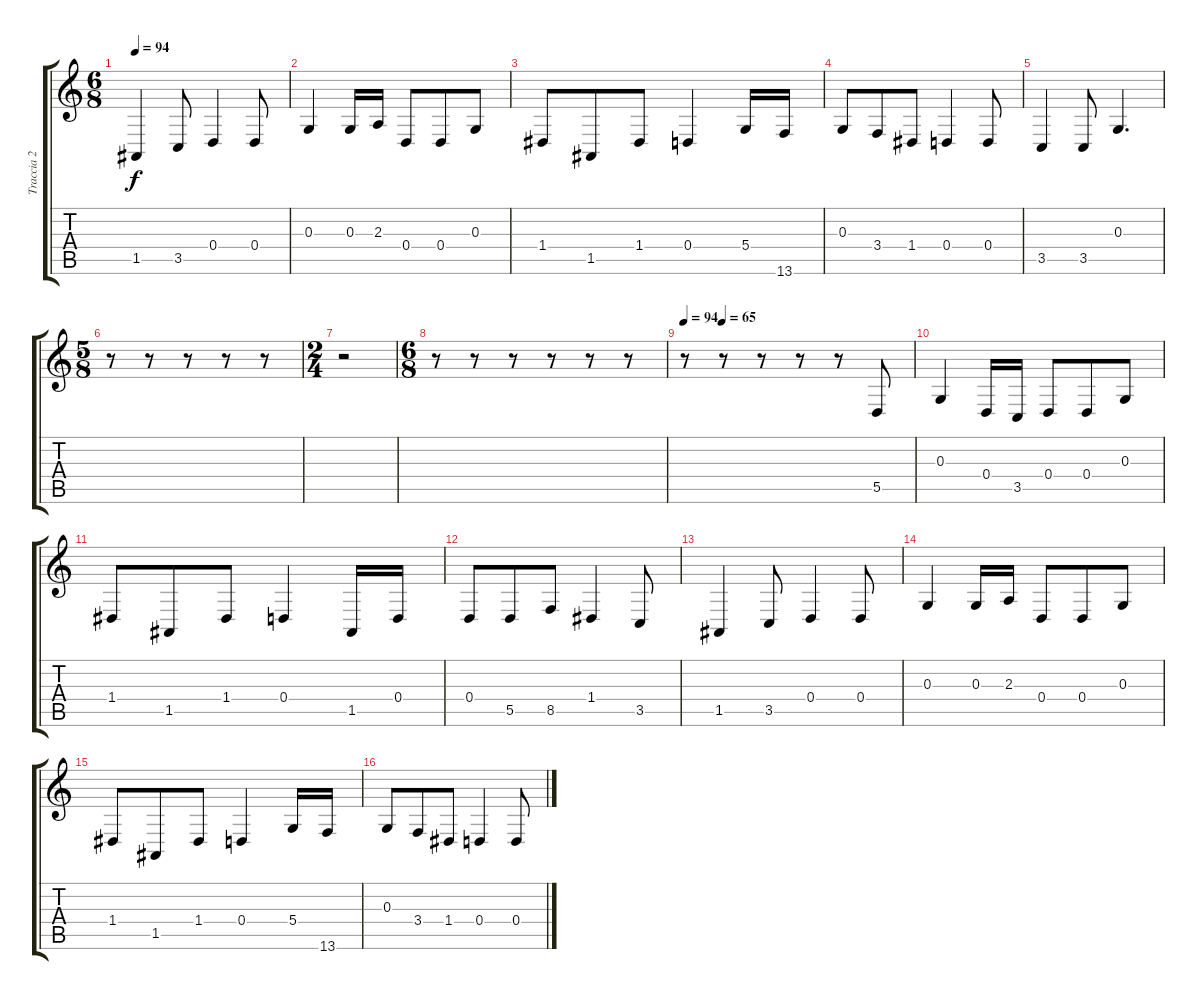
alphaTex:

\track ("Traccia 2" "Traccia 2") {instrument tremolostrings}
\staff {score tabs}
\tuning (E4 B3 G3 D3 A2 E2) {hide}
\ts (6 8)
\tempo 94
\clef g2
\ks c
1.5.4{dy f} 3.5.8 0.4.4 0.4.8 |
0.3.4 0.3.16 2.3.16 0.4.8 0.4.8 0.3.8 |
1.4.8 1.5.8 1.4.8 0.4.4 5.4.16 13.6.16 |
0.3.8 3.4.8 1.4.8 0.4.4 0.4.8 |
3.5.4 3.5.8 0.3.4{d} |
\ts (5 8)
r.8 r.8 r.8 r.8 r.8 |
\ts (2 4)
r.2 |
\ts (6 8)
r.8 r.8 r.8 r.8 r.8 r.8 |
\tempo (65 0.16666666666666666)
\tempo 94
r.8 r.8 r.8 r.8 r.8 5.5.8 |
0.3.4 0.4.16 3.5.16 0.4.8 0.4.8 0.3.8 |
1.4.8 1.5.8 1.4.8 0.4.4 1.5.16 0.4.16 |
0.4.8 5.5.8 8.5.8 1.4.4 3.5.8 |
1.5.4 3.5.8 0.4.4 0.4.8 |
0.3.4 0.3.16 2.3.16 0.4.8 0.4.8 0.3.8 |
1.4.8 1.5.8 1.4.8 0.4.4 5.4.16 13.6.16 |
0.3.8 3.4.8 1.4.8 0.4.4 0.4.8
